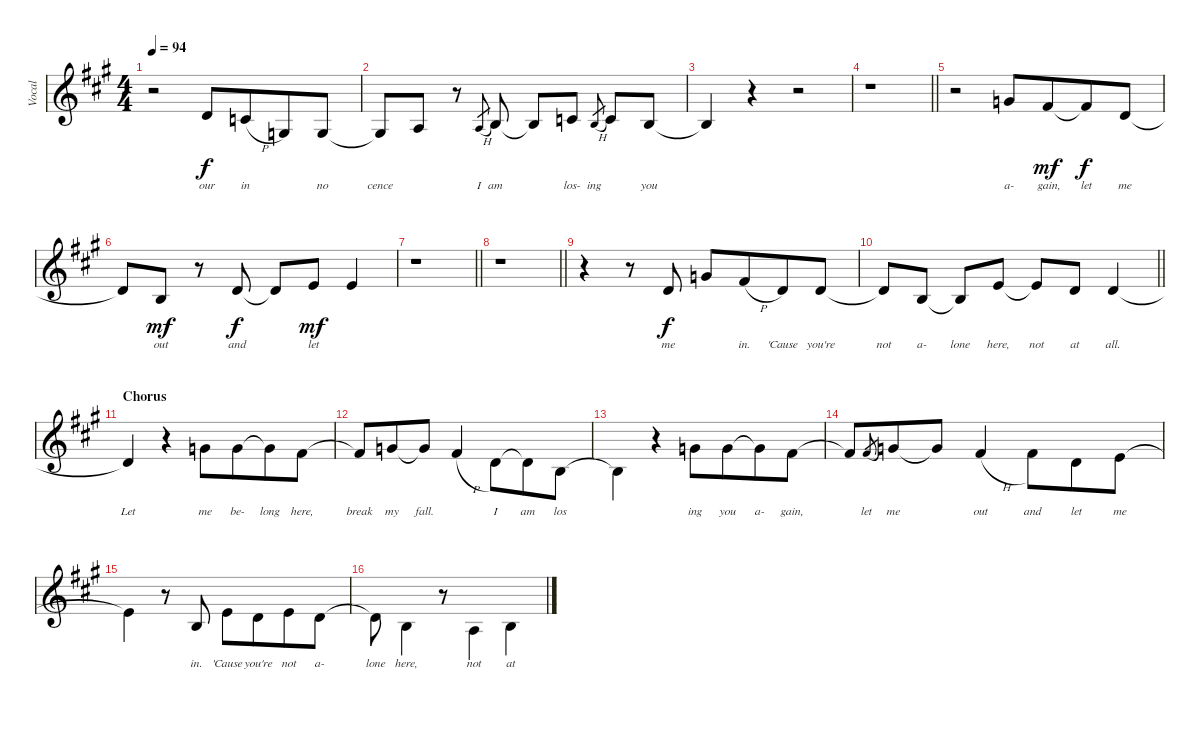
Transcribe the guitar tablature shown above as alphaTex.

\track ("Vocal" "Vocal") {instrument violin}
\staff {score}
\tuning (D4 A3 F3 C3 G2 C2) {hide}
\ts (4 4)
\tempo 94
\clef g2
\ks a
r.2{dy f} 0.1.8{lyrics (0 "our") lyrics (1 "") lyrics (2 "") lyrics (3 "") lyrics (4 "") beam Up} 7.3{h}.8{lyrics (0 "in") lyrics (1 "") lyrics (2 "") lyrics (3 "") lyrics (4 "") beam Up beam merge} 2.3.8{lyrics (0 " ") lyrics (1 "") lyrics (2 "") lyrics (3 "") lyrics (4 "")} 2.3.8{lyrics (0 "no") lyrics (1 "") lyrics (2 "") lyrics (3 "") lyrics (4 "")} |
2.3{t}.8{lyrics (0 "cence") lyrics (1 "") lyrics (2 "") lyrics (3 "") lyrics (4 "") beam Up} 0.2.8{lyrics (0 "") lyrics (1 "") lyrics (2 "") lyrics (3 "") lyrics (4 "") beam Up} r.8 0.2{h}.8{lyrics (0 "I") lyrics (1 "") lyrics (2 "") lyrics (3 "") lyrics (4 "") gr} 2.2.8{lyrics (0 "am") lyrics (1 "") lyrics (2 "") lyrics (3 "") lyrics (4 "")} 2.2{t}.8{lyrics (0 " ") lyrics (1 "") lyrics (2 "") lyrics (3 "") lyrics (4 "")} 3.2.8{lyrics (0 "los-") lyrics (1 "") lyrics (2 "") lyrics (3 "") lyrics (4 "")} 2.2{h}.8{lyrics (0 "ing") lyrics (1 "") lyrics (2 "") lyrics (3 "") lyrics (4 "") gr beam merge} 3.2.8{lyrics (0 " ") lyrics (1 "") lyrics (2 "") lyrics (3 "") lyrics (4 "")} 2.2.8{lyrics (0 "you") lyrics (1 "") lyrics (2 "") lyrics (3 "") lyrics (4 "")} |
2.2{t}.4{lyrics (0 " ") lyrics (1 "") lyrics (2 "") lyrics (3 "") lyrics (4 "")} r.4 r.2 |
\barLineRight lightlight
r.1 |
r.2 5.1.8{lyrics (0 "a-") lyrics (1 "") lyrics (2 "") lyrics (3 "") lyrics (4 "")} 4.1.8{lyrics (0 " gain,") lyrics (1 "") lyrics (2 "") lyrics (3 "") lyrics (4 "") dy mf beam merge} 4.1{t}.8{lyrics (0 "let") lyrics (1 "") lyrics (2 "") lyrics (3 "") lyrics (4 "") dy f} 0.1.8{lyrics (0 "me") lyrics (1 "") lyrics (2 "") lyrics (3 "") lyrics (4 "")} |
0.1{t}.8{lyrics (0 " ") lyrics (1 "") lyrics (2 "") lyrics (3 "") lyrics (4 "")} 2.2.8{lyrics (0 "out") lyrics (1 "") lyrics (2 "") lyrics (3 "") lyrics (4 "") dy mf} r.8 5.2.8{lyrics (0 "and") lyrics (1 "") lyrics (2 "") lyrics (3 "") lyrics (4 "") dy f} 5.2{t}.8{lyrics (0 " ") lyrics (1 "") lyrics (2 "") lyrics (3 "") lyrics (4 "")} 2.1.8{lyrics (0 "let") lyrics (1 "") lyrics (2 "") lyrics (3 "") lyrics (4 "") dy mf} 2.1.4{lyrics (0 " ") lyrics (1 "") lyrics (2 "") lyrics (3 "") lyrics (4 "")} |
\barLineRight lightlight
r.1 |
\barLineRight lightlight
r.1 |
r.4 r.8 5.2.8{lyrics (0 "me") lyrics (1 "") lyrics (2 "") lyrics (3 "") lyrics (4 "") dy f} 5.1.8{lyrics (0 " ") lyrics (1 "") lyrics (2 "") lyrics (3 "") lyrics (4 "")} 4.1{h}.8{lyrics (0 "in.") lyrics (1 "") lyrics (2 "") lyrics (3 "") lyrics (4 "") beam merge} 0.1.8{lyrics (0 "'Cause") lyrics (1 "") lyrics (2 "") lyrics (3 "") lyrics (4 "")} 5.2.8{lyrics (0 "you're") lyrics (1 "") lyrics (2 "") lyrics (3 "") lyrics (4 "")} |
\barLineRight lightlight
5.2{t}.8{lyrics (0 "not") lyrics (1 "") lyrics (2 "") lyrics (3 "") lyrics (4 "")} 2.2.8{lyrics (0 "a-") lyrics (1 "") lyrics (2 "") lyrics (3 "") lyrics (4 "")} 2.2{t}.8{lyrics (0 "lone") lyrics (1 "") lyrics (2 "") lyrics (3 "") lyrics (4 "")} 2.1.8{lyrics (0 "here,") lyrics (1 "") lyrics (2 "") lyrics (3 "") lyrics (4 "")} 2.1{t}.8{lyrics (0 "not") lyrics (1 "") lyrics (2 "") lyrics (3 "") lyrics (4 "")} 0.1.8{lyrics (0 "at") lyrics (1 "") lyrics (2 "") lyrics (3 "") lyrics (4 "")} 0.1.4{lyrics (0 "all.") lyrics (1 "") lyrics (2 "") lyrics (3 "") lyrics (4 "")} |
\section ("" "Chorus")
0.1{t}.4{lyrics (0 "Let") lyrics (1 "") lyrics (2 "") lyrics (3 "") lyrics (4 "")} r.4 5.1.8{lyrics (0 "me") lyrics (1 "") lyrics (2 "") lyrics (3 "") lyrics (4 "") beam Down} 5.1.8{lyrics (0 "be-") lyrics (1 "") lyrics (2 "") lyrics (3 "") lyrics (4 "") beam Down beam merge} 5.1{t}.8{lyrics (0 "long") lyrics (1 "") lyrics (2 "") lyrics (3 "") lyrics (4 "") beam Down} 4.1.8{lyrics (0 "here,") lyrics (1 "") lyrics (2 "") lyrics (3 "") lyrics (4 "") beam Down} |
4.1{t}.8{lyrics (0 "break") lyrics (1 "") lyrics (2 "") lyrics (3 "") lyrics (4 "")} 5.1.8{lyrics (0 "my") lyrics (1 "") lyrics (2 "") lyrics (3 "") lyrics (4 "") beam merge} 5.1{t}.8{lyrics (0 "fall.") lyrics (1 "") lyrics (2 "") lyrics (3 "") lyrics (4 "")} 4.1{h}.4{lyrics (0 "") lyrics (1 "") lyrics (2 "") lyrics (3 "") lyrics (4 "")} 0.1.8{lyrics (0 "I") lyrics (1 "") lyrics (2 "") lyrics (3 "") lyrics (4 "") beam Down beam merge} 0.1{t}.8{lyrics (0 "am") lyrics (1 "") lyrics (2 "") lyrics (3 "") lyrics (4 "") beam Down} 2.2.8{lyrics (0 "los") lyrics (1 "") lyrics (2 "") lyrics (3 "") lyrics (4 "") beam Down} |
2.2{t}.4{lyrics (0 " ") lyrics (1 "") lyrics (2 "") lyrics (3 "") lyrics (4 "") beam Down} r.4 5.1.8{lyrics (0 "ing") lyrics (1 "") lyrics (2 "") lyrics (3 "") lyrics (4 "") beam Down} 5.1.8{lyrics (0 "you") lyrics (1 "") lyrics (2 "") lyrics (3 "") lyrics (4 "") beam Down beam merge} 5.1{t}.8{lyrics (0 "a-") lyrics (1 "") lyrics (2 "") lyrics (3 "") lyrics (4 "") beam Down} 4.1.8{lyrics (0 "gain,") lyrics (1 "") lyrics (2 "") lyrics (3 "") lyrics (4 "") beam Down} |
4.1{t}.8{lyrics (0 " ") lyrics (1 "") lyrics (2 "") lyrics (3 "") lyrics (4 "")} 4.1{h}.8{lyrics (0 "let") lyrics (1 "") lyrics (2 "") lyrics (3 "") lyrics (4 "") gr} 5.1.8{lyrics (0 "me") lyrics (1 "") lyrics (2 "") lyrics (3 "") lyrics (4 "") beam merge} 5.1{t}.8{lyrics (0 " ") lyrics (1 "") lyrics (2 "") lyrics (3 "") lyrics (4 "")} 4.1{h}.4{lyrics (0 "out") lyrics (1 "") lyrics (2 "") lyrics (3 "") lyrics (4 "")} 4.1.8{lyrics (0 "and") lyrics (1 "") lyrics (2 "") lyrics (3 "") lyrics (4 "") beam Down beam merge} 0.1.8{lyrics (0 "let") lyrics (1 "") lyrics (2 "") lyrics (3 "") lyrics (4 "") beam Down} 2.1.8{lyrics (0 "me") lyrics (1 "") lyrics (2 "") lyrics (3 "") lyrics (4 "") beam Down} |
2.1{t}.4{lyrics (0 " ") lyrics (1 "") lyrics (2 "") lyrics (3 "") lyrics (4 "") beam Down} r.8 2.2.8{lyrics (0 "in.") lyrics (1 "") lyrics (2 "") lyrics (3 "") lyrics (4 "") beam Up} 2.1.8{lyrics (0 "'Cause") lyrics (1 "") lyrics (2 "") lyrics (3 "") lyrics (4 "") beam Down} 0.1.8{lyrics (0 "you're") lyrics (1 "") lyrics (2 "") lyrics (3 "") lyrics (4 "") beam Down beam merge} 2.1.8{lyrics (0 "not") lyrics (1 "") lyrics (2 "") lyrics (3 "") lyrics (4 "") beam Down} 0.1.8{lyrics (0 "a-") lyrics (1 "") lyrics (2 "") lyrics (3 "") lyrics (4 "") beam Down} |
0.1{t}.8{lyrics (0 "lone") lyrics (1 "") lyrics (2 "") lyrics (3 "") lyrics (4 "") beam Down} 2.2.4{lyrics (0 "here,") lyrics (1 "") lyrics (2 "") lyrics (3 "") lyrics (4 "") beam Down} r.8 0.2.4{lyrics (0 "not") lyrics (1 "") lyrics (2 "") lyrics (3 "") lyrics (4 "") beam Down} 2.2.4{lyrics (0 "at") lyrics (1 "") lyrics (2 "") lyrics (3 "") lyrics (4 "") beam Down}
